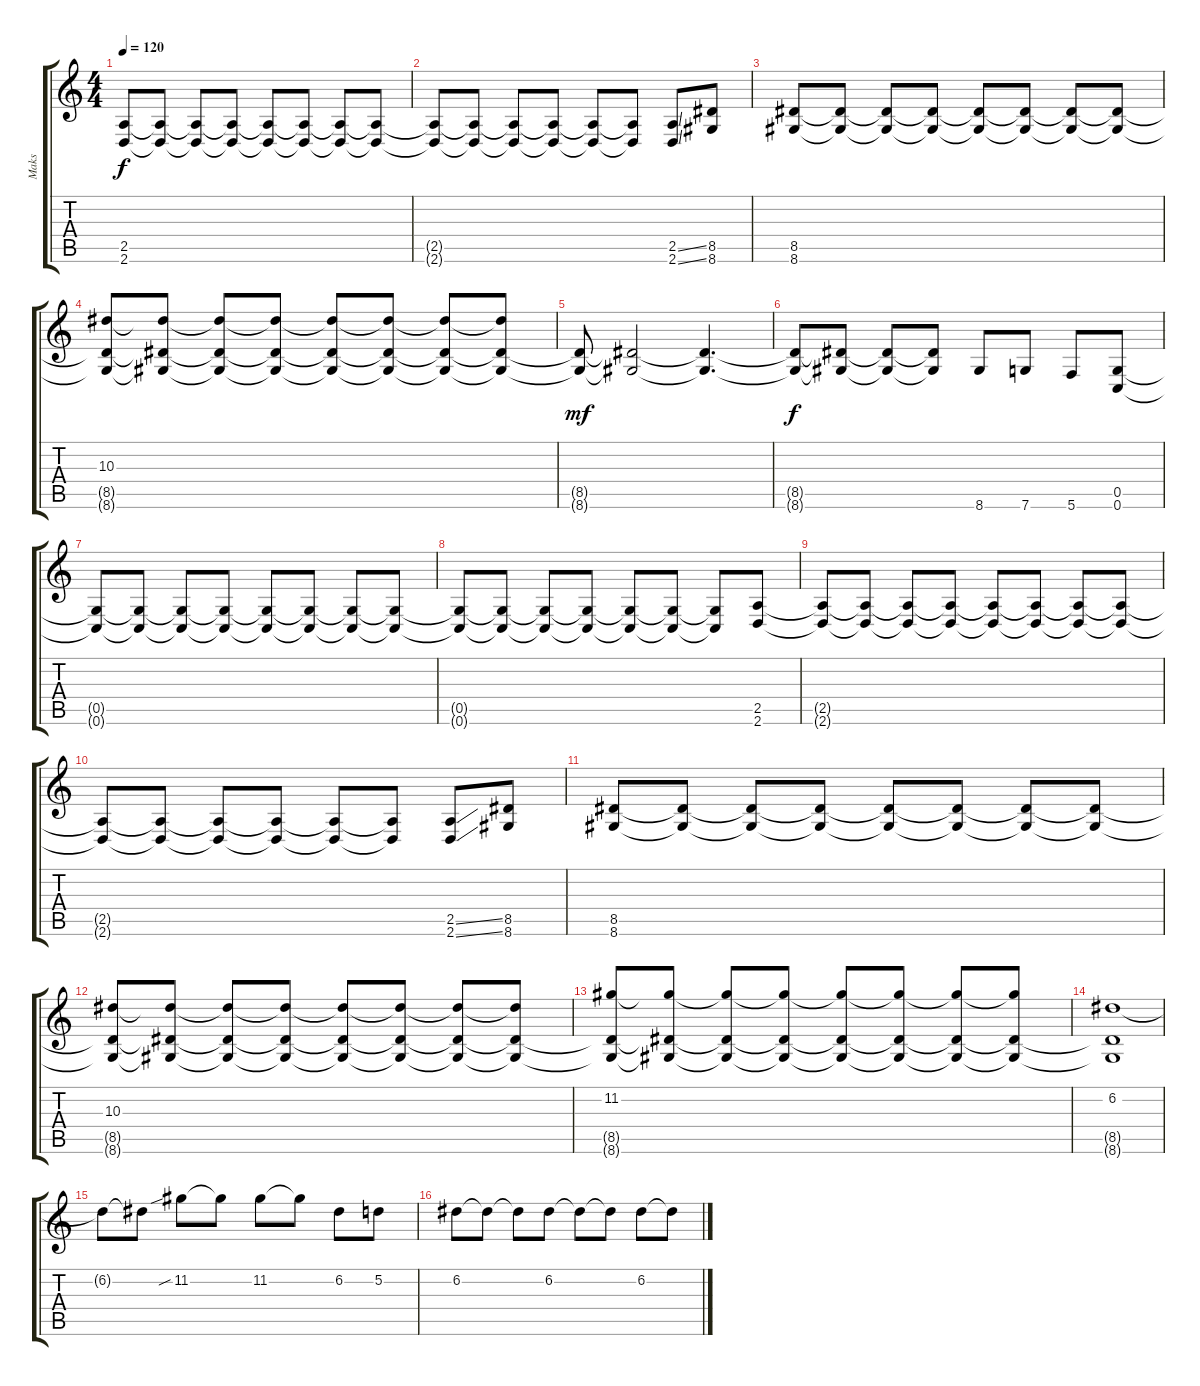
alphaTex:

\track ("Maks" "Maks") {instrument distortionguitar}
\staff {score tabs}
\tuning (D4 A3 F3 C3 G2 C2) {hide}
\ts (4 4)
\tempo 120
\clef g2
\ks c
(2.5{t} 2.6{t}).8{dy f} (2.5{t} 2.6{t}).8 (2.5{t} 2.6{t}).8 (2.5{t} 2.6{t}).8 (2.5{t} 2.6{t}).8 (2.5{t} 2.6{t}).8 (2.5{t} 2.6{t}).8 (2.5{t} 2.6{t}).8 |
(2.5{t} 2.6{t}).8 (2.5{t} 2.6{t}).8 (2.5{t} 2.6{t}).8 (2.5{t} 2.6{t}).8 (2.5{t} 2.6{t}).8 (2.5{t} 2.6{t}).8 (2.5{ss} 2.6{ss}).8 (8.5 8.6).8 |
(8.5 8.6).8 (8.5{t} 8.6{t}).8 (8.5{t} 8.6{t}).8 (8.5{t} 8.6{t}).8 (8.5{t} 8.6{t}).8 (8.5{t} 8.6{t}).8 (8.5{t} 8.6{t}).8 (8.5{t} 8.6{t}).8 |
(10.3 8.5{t} 8.6{t}).8 (10.3{t} 8.5{t} 8.6{t}).8 (10.3{t} 8.5{t} 8.6{t}).8 (10.3{t} 8.5{t} 8.6{t}).8 (10.3{t} 8.5{t} 8.6{t}).8 (10.3{t} 8.5{t} 8.6{t}).8 (10.3{t} 8.5{t} 8.6{t}).8 (10.3{t} 8.5{t} 8.6{t}).8 |
(8.5{t} 8.6{t}).8{dy mf} (8.5{t} 8.6{t}).2 (8.5{t} 8.6{t}).4{d} |
(8.5{t} 8.6{t}).8{dy f} (8.5{t} 8.6{t}).8 (8.5{t} 8.6{t}).8 (8.5{t} 8.6{t}).8 8.6.8 7.6.8 5.6.8 (0.5 0.6).8 |
(0.5{t} 0.6{t}).8 (0.5{t} 0.6{t}).8 (0.5{t} 0.6{t}).8 (0.5{t} 0.6{t}).8 (0.5{t} 0.6{t}).8 (0.5{t} 0.6{t}).8 (0.5{t} 0.6{t}).8 (0.5{t} 0.6{t}).8 |
(0.5{t} 0.6{t}).8 (0.5{t} 0.6{t}).8 (0.5{t} 0.6{t}).8 (0.5{t} 0.6{t}).8 (0.5{t} 0.6{t}).8 (0.5{t} 0.6{t}).8 (0.5{t} 0.6{t}).8 (2.5 2.6).8 |
(2.5{t} 2.6{t}).8 (2.5{t} 2.6{t}).8 (2.5{t} 2.6{t}).8 (2.5{t} 2.6{t}).8 (2.5{t} 2.6{t}).8 (2.5{t} 2.6{t}).8 (2.5{t} 2.6{t}).8 (2.5{t} 2.6{t}).8 |
(2.5{t} 2.6{t}).8 (2.5{t} 2.6{t}).8 (2.5{t} 2.6{t}).8 (2.5{t} 2.6{t}).8 (2.5{t} 2.6{t}).8 (2.5{t} 2.6{t}).8 (2.5{ss} 2.6{ss}).8 (8.5 8.6).8 |
(8.5 8.6).8 (8.5{t} 8.6{t}).8 (8.5{t} 8.6{t}).8 (8.5{t} 8.6{t}).8 (8.5{t} 8.6{t}).8 (8.5{t} 8.6{t}).8 (8.5{t} 8.6{t}).8 (8.5{t} 8.6{t}).8 |
(10.3 8.5{t} 8.6{t}).8 (10.3{t} 8.5{t} 8.6{t}).8 (10.3{t} 8.5{t} 8.6{t}).8 (10.3{t} 8.5{t} 8.6{t}).8 (10.3{t} 8.5{t} 8.6{t}).8 (10.3{t} 8.5{t} 8.6{t}).8 (10.3{t} 8.5{t} 8.6{t}).8 (10.3{t} 8.5{t} 8.6{t}).8 |
(11.2 8.5{t} 8.6{t}).8 (11.2{t} 8.5{t} 8.6{t}).8 (11.2{t} 8.5{t} 8.6{t}).8 (11.2{t} 8.5{t} 8.6{t}).8 (11.2{t} 8.5{t} 8.6{t}).8 (11.2{t} 8.5{t} 8.6{t}).8 (11.2{t} 8.5{t} 8.6{t}).8 (11.2{t} 8.5{t} 8.6{t}).8 |
(6.2 8.5{t} 8.6{t}).1 |
6.2{t}.8 6.2{t}.8 11.2{sib}.8 11.2{t}.8 11.2.8 11.2{t}.8 6.2.8 5.2.8 |
6.2.8 6.2{t}.8 6.2{t}.8 6.2.8 6.2{t}.8 6.2{t}.8 6.2.8 6.2{t}.8
